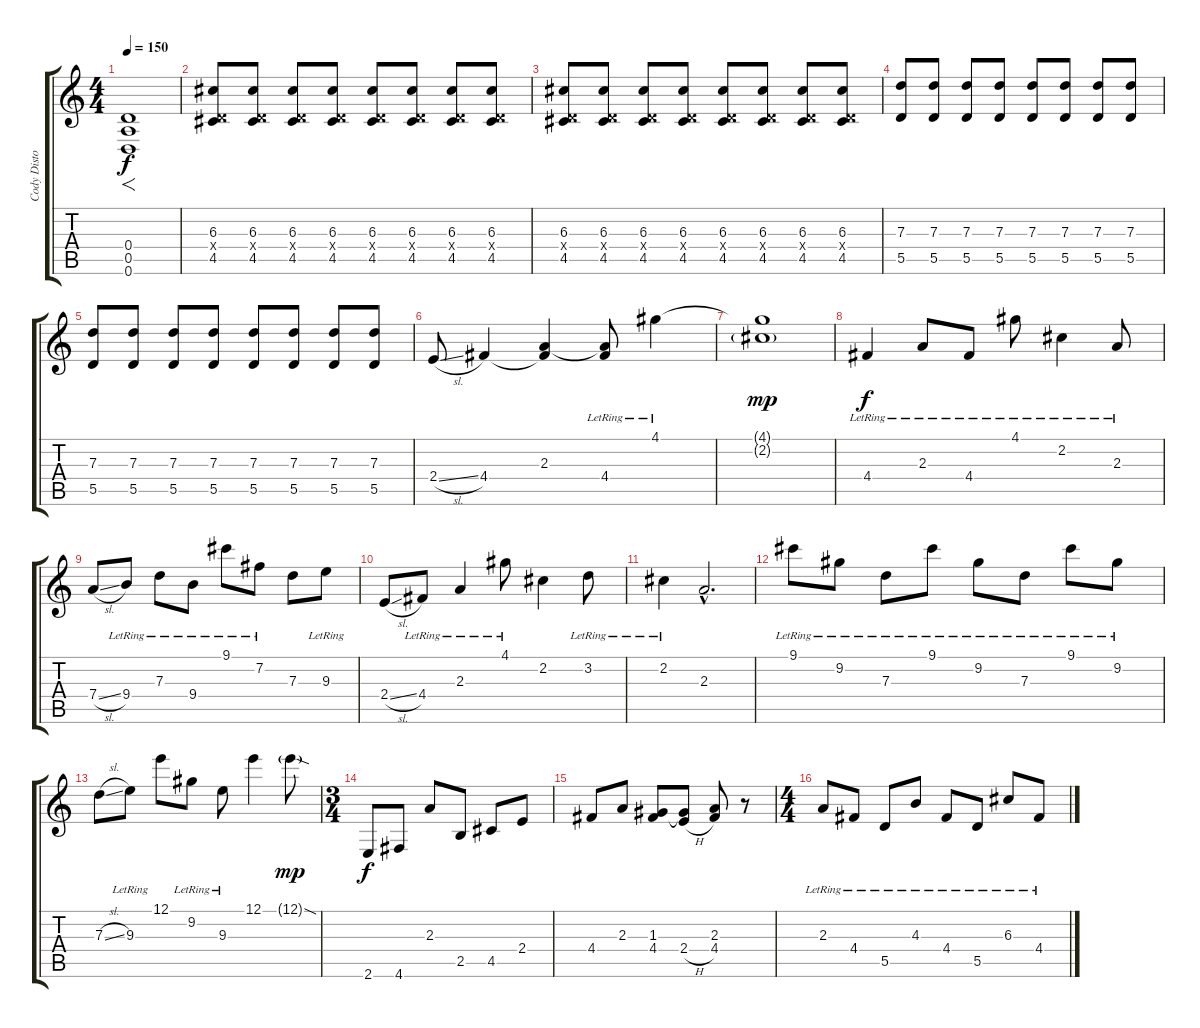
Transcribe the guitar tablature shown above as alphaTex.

\track ("Cody Distortion" "Cody Disto") {instrument distortionguitar}
\staff {score tabs}
\tuning (E4 B3 G3 D3 A2 D2) {hide}
\ts (4 4)
\tempo 150
\clef g2
\ks c
(0.4 0.5 0.6).1{f dy f} |
(6.3 0.4{x} 4.5).8 (6.3 0.4{x} 4.5).8 (6.3 0.4{x} 4.5).8 (6.3 0.4{x} 4.5).8 (6.3 0.4{x} 4.5).8 (6.3 0.4{x} 4.5).8 (6.3 0.4{x} 4.5).8 (6.3 0.4{x} 4.5).8 |
(6.3 0.4{x} 4.5).8 (6.3 0.4{x} 4.5).8 (6.3 0.4{x} 4.5).8 (6.3 0.4{x} 4.5).8 (6.3 0.4{x} 4.5).8 (6.3 0.4{x} 4.5).8 (6.3 0.4{x} 4.5).8 (6.3 0.4{x} 4.5).8 |
(7.3 5.5).8 (7.3 5.5).8 (7.3 5.5).8 (7.3 5.5).8 (7.3 5.5).8 (7.3 5.5).8 (7.3 5.5).8 (7.3 5.5).8 |
(7.3 5.5).8 (7.3 5.5).8 (7.3 5.5).8 (7.3 5.5).8 (7.3 5.5).8 (7.3 5.5).8 (7.3 5.5).8 (7.3 5.5).8 |
2.4{sl}.8 4.4.4 (2.3 4.4{t}).4 (2.3{t} 4.4{lr}).8 4.1{lr}.4 |
(4.1{t} 2.2{g}).1{dy mp} |
4.4{lr}.4{dy f} 2.3{lr}.8 4.4{lr}.8 4.1{lr}.8 2.2{lr}.4 2.3{lr}.8 |
7.4{sl}.8 9.4{lr}.8 7.3{lr}.8 9.4{lr}.8 9.1{lr}.8 7.2{lr}.8 7.3.8 9.3{lr}.8 |
2.4{sl}.8 4.4{lr}.8 2.3{lr}.4 4.1{lr}.8 2.2.4 3.2{lr}.8 |
2.2{lr}.4 2.3{hac}.2{d} |
9.1{lr}.8 9.2{lr}.8 7.3{lr}.8 9.1{lr}.8 9.2{lr}.8 7.3{lr}.8 9.1{lr}.8 9.2{lr}.8 |
7.3{sl}.8 9.3{lr}.8 12.1.8 9.2{lr}.8 9.3{lr}.8 12.1.4 12.1{sod g}.8{dy mp} |
\ts (3 4)
2.6.8{dy f} 4.6.8 2.3.8 2.5.8 4.5.8 2.4.8 |
4.4.8 2.3.8 (1.3 4.4).8 (1.3{t} 2.4{h}).8 (2.3 4.4).8 r.8 |
\ts (4 4)
2.3{lr}.8 4.4{lr}.8 5.5{lr}.8 4.3{lr}.8 4.4{lr}.8 5.5{lr}.8 6.3{lr}.8 4.4{lr}.8
